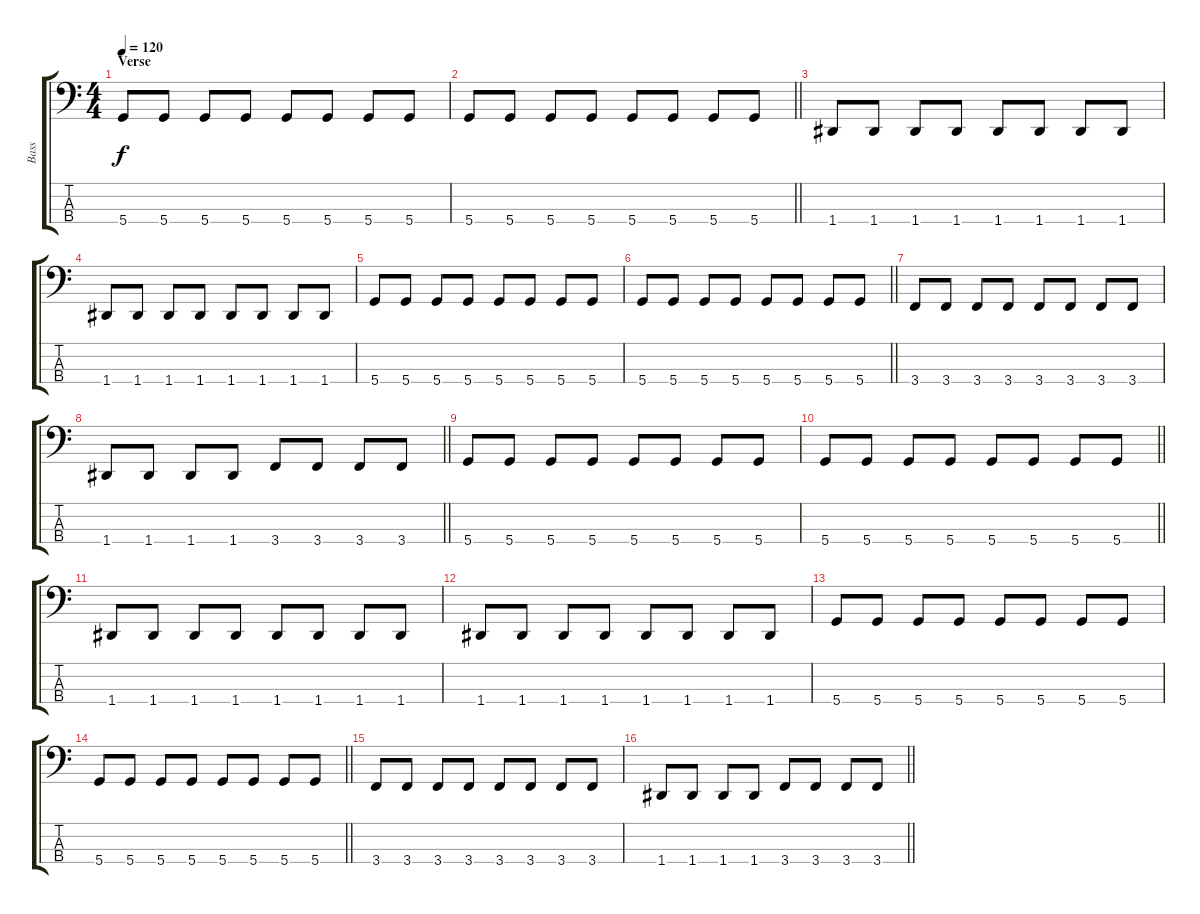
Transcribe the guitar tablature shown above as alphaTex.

\track ("Bass" "Bass") {instrument electricbassfinger}
\staff {score tabs}
\tuning (G2 D2 A1 D1) {hide}
\ts (4 4)
\section ("" "Verse")
\tempo 120
\clef f4
\ks c
5.4.8{dy f} 5.4.8 5.4.8 5.4.8 5.4.8 5.4.8 5.4.8 5.4.8 |
\barLineRight lightlight
5.4.8 5.4.8 5.4.8 5.4.8 5.4.8 5.4.8 5.4.8 5.4.8 |
1.4.8 1.4.8 1.4.8 1.4.8 1.4.8 1.4.8 1.4.8 1.4.8 |
1.4.8 1.4.8 1.4.8 1.4.8 1.4.8 1.4.8 1.4.8 1.4.8 |
5.4.8 5.4.8 5.4.8 5.4.8 5.4.8 5.4.8 5.4.8 5.4.8 |
\barLineRight lightlight
5.4.8 5.4.8 5.4.8 5.4.8 5.4.8 5.4.8 5.4.8 5.4.8 |
3.4.8 3.4.8 3.4.8 3.4.8 3.4.8 3.4.8 3.4.8 3.4.8 |
\barLineRight lightlight
1.4.8 1.4.8 1.4.8 1.4.8 3.4.8 3.4.8 3.4.8 3.4.8 |
5.4.8 5.4.8 5.4.8 5.4.8 5.4.8 5.4.8 5.4.8 5.4.8 |
\barLineRight lightlight
5.4.8 5.4.8 5.4.8 5.4.8 5.4.8 5.4.8 5.4.8 5.4.8 |
1.4.8 1.4.8 1.4.8 1.4.8 1.4.8 1.4.8 1.4.8 1.4.8 |
1.4.8 1.4.8 1.4.8 1.4.8 1.4.8 1.4.8 1.4.8 1.4.8 |
5.4.8 5.4.8 5.4.8 5.4.8 5.4.8 5.4.8 5.4.8 5.4.8 |
\barLineRight lightlight
5.4.8 5.4.8 5.4.8 5.4.8 5.4.8 5.4.8 5.4.8 5.4.8 |
3.4.8 3.4.8 3.4.8 3.4.8 3.4.8 3.4.8 3.4.8 3.4.8 |
\barLineRight lightlight
1.4.8 1.4.8 1.4.8 1.4.8 3.4.8 3.4.8 3.4.8 3.4.8
